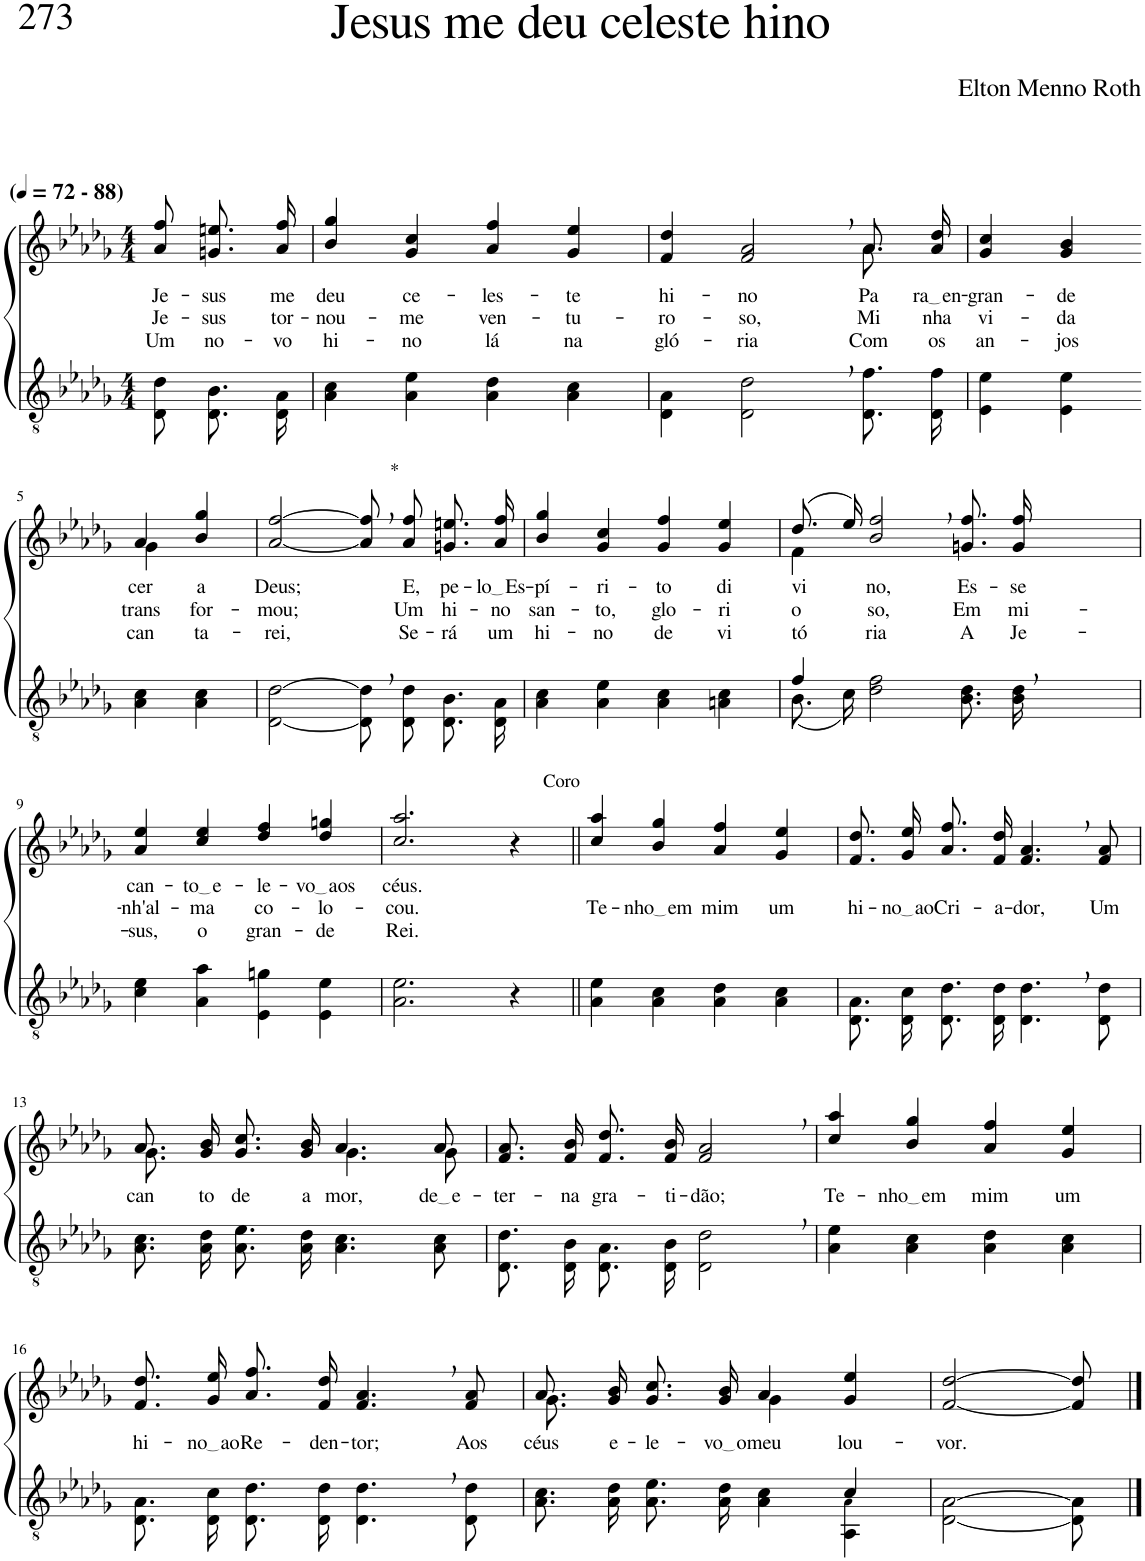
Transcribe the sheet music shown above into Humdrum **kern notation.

**kern	**kern	**text	**text	**text
*part2	*part1	*part1	*part1	*part1
*staff2	*staff1	*staff1	*staff1	*staff1
*I"Parte III e IV	*I"Parte I e II	*	*	*
*clefGv2	*clefG2	*	*	*
*Trd3c5	*Trd3c5	*	*	*
*k[b-e-a-d-g-]	*k[b-e-a-d-g-]	*	*	*
*M4/4	*M4/4	*	*	*
*MM72	*MM72	*	*	*
=1	=1	=1	=1	=1
!	!LO:TX:a:B:t=(	!	!	!
!	!LO:TX:a:B:t=- 88)	!	!	!
!	!	!LO:LY:b	!LO:LY:b	!LO:LY:b
8D-\ 8d-\	8a-/ 8ff/	Je-	Je-	Um
!	!	!LO:LY:b	!LO:LY:b	!LO:LY:b
8.D-/ 8.B-/L	8.gn\ 8.een\L	-sus	-sus	no-
!	!	!LO:LY:b	!LO:LY:b	!LO:LY:b
16D-/ 16A-/Jk	16a-\ 16ff\Jk	me	tor-	-vo
=2	=2	=2	=2	=2
!	!	!LO:LY:b	!LO:LY:b	!LO:LY:b
4A-\ 4c\	4b-/ 4gg-/	deu	-nou-	hi-
!	!	!LO:LY:b	!LO:LY:b	!LO:LY:b
4A-\ 4e-\	4g-/ 4cc/	ce-	-me	-no
!	!	!LO:LY:b	!LO:LY:b	!LO:LY:b
4A-\ 4d-\	4a-/ 4ff/	-les-	ven-	lá
!	!	!LO:LY:b	!LO:LY:b	!LO:LY:b
4A-\ 4c\	4g-/ 4ee-/	-te	-tu-	na
=3	=3	=3	=3	=3
!	!	!LO:LY:b	!LO:LY:b	!LO:LY:b
*	*^	*	*	*
4D-\ 4A-\	4f/ 4dd-/	2.ryy	hi-	-ro-	gló-
!	!	!	!LO:LY:b	!LO:LY:b	!LO:LY:b
2D-\, 2d-\,	2f/, 2a-/,	.	-no	-so,	-ria
!	!	!	!LO:LY:b	!LO:LY:b	!LO:LY:b
8.D-/ 8.f/L	8.a-\L	8.a-\	Pa-	Mi-	Com
!	!	!	!LO:LY:b	!LO:LY:b	!LO:LY:b
16D-/ 16f/Jk	16a-\ 16dd-\Jk	16ryy	ra en	-nha	os
=4	=4	=4	=4	=4	=4
!	!	!	!LO:LY:b	!LO:LY:b	!LO:LY:b
*	*v	*v	*	*	*
4E-\ 4e-\	4g-/ 4cc/	-gran-	vi-	an-
!	!	!LO:LY:b	!LO:LY:b	!LO:LY:b
4E-\ 4e-\	4g-/ 4b-/	-de-	-da	-jos
!!LO:LB:g=z
=5-	=5-	=5-	=5-	=5-
*	*^	*	*	*
!	!	!	!LO:LY:b	!LO:LY:b	!LO:LY:b
4A-\ 4c\	4a-/	4g-\	-cer	trans-	can-
!	!	!	!LO:LY:b	!LO:LY:b	!LO:LY:b
4A-\ 4c\	4b-/ 4gg-/	4ryy	a	-for-	ta-
=6	=6	=6	=6	=6	=6
!	!	!	!LO:LY:b	!LO:LY:b	!LO:LY:b
*	*v	*v	*	*	*
[2D-\ [2d-\	[2a-/ [2ff/	Deus;	-mou;	-rei,
!	!LO:TX:a:t=*	!	!	!
8D-],/ 8d-],/L	8a-],\ 8ff],\L	.	.	.
!	!	!LO:LY:b	!LO:LY:b	!LO:LY:b
8D-/ 8d-/J	8a-\ 8ff\J	E,	Um	Se-
!	!	!LO:LY:b	!LO:LY:b	!LO:LY:b
8.D-/ 8.B-/L	8.gn\ 8.een\L	pe-	hi-	-rá
!	!	!LO:LY:b	!LO:LY:b	!LO:LY:b
16D-/ 16A-/Jk	16a-\ 16ff\Jk	lo Es	-no	um
=7	=7	=7	=7	=7
!	!	!LO:LY:b	!LO:LY:b	!LO:LY:b
4A-\ 4c\	4b-/ 4gg-/	-pí-	san-	hi-
!	!	!LO:LY:b	!LO:LY:b	!LO:LY:b
4A-\ 4e-\	4g-/ 4cc/	-ri-	-to,	-no
!	!	!LO:LY:b	!LO:LY:b	!LO:LY:b
4A-\ 4c\	4g-/ 4ff/	-to	glo-	de
!	!	!LO:LY:b	!LO:LY:b	!LO:LY:b
4An\ 4c\	4g-/ 4ee-/	di-	-ri-	vi-
=8	=8	=8	=8	=8
*^	*^	*	*	*
!	!	!	!	!LO:LY:b	!LO:LY:b	!LO:LY:b
4f/	(8.B-\L	(8.dd-/L	4f\	-vi-	o-	-tó-
.	16c\Jk)	16ee-/Jk)	.	.	.	.
!	!	!	!	!LO:LY:b	!LO:LY:b	!LO:LY:b
2.ryy	2d-\ 2f\	2b-/, 2ff/,	2.ryy	-no,	-so,	-ria
!	!	!	!	!LO:LY:b	!LO:LY:b	!LO:LY:b
.	8.B-\ 8.d-\L	8.gn\ 8.ff\L	.	Es-	Em	A
!	!	!	!	!LO:LY:b	!LO:LY:b	!LO:LY:b
.	16B-\ 16d-\Jk	16g\ 16ff\Jk	.	-se	mi-	Je-
*	*	*v	*v	*	*	*
!!LO:LB:g=z
=9	=9	=9	=9	=9	=9
!	!	!	!LO:LY:b	!LO:LY:b	!LO:LY:b
*v	*v	*	*	*	*
4c\ 4e-\	4a-/ 4ee-/	can-	-nh'al-	-sus,
!	!	!LO:LY:b	!LO:LY:b	!LO:LY:b
4A-\ 4a-\	4cc/ 4ee-/	to e	-ma	o
!	!	!LO:LY:b	!LO:LY:b	!LO:LY:b
4E-\ 4gn\	4dd-/ 4ff/	-le-	co-	gran-
!	!	!LO:LY:b	!LO:LY:b	!LO:LY:b
4E-\ 4e-\	4dd-/ 4ggn/	vo aos	-lo-	-de
=10	=10	=10	=10	=10
!	!	!LO:LY:b	!LO:LY:b	!LO:LY:b
2.A-\ 2.e-\	2.cc/ 2.aa-/	céus.	-cou.	Rei.
!	!LO:TX:a:t=Coro	!	!	!
4r	4r	.	.	.
=11||	=11||	=11||	=11||	=11||
!	!	!	!LO:LY:b	!
4A-\ 4e-\	4cc/ 4aa-/	.	Te-	.
!	!	!	!LO:LY:b	!
4A-\ 4c\	4b-/ 4gg-/	.	nho em	.
!	!	!	!LO:LY:b	!
4A-\ 4d-\	4a-/ 4ff/	.	mim	.
!	!	!	!LO:LY:b	!
4A-\ 4c\	4g-/ 4ee-/	.	um	.
=12	=12	=12	=12	=12
!	!	!	!LO:LY:b	!
8.D-/ 8.A-/L	8.f\ 8.dd-\L	.	hi-	.
!	!	!	!LO:LY:b	!
16D-/ 16c/Jk	16g-\ 16ee-\Jk	.	no ao	.
!	!	!	!LO:LY:b	!
8.D-/ 8.d-/L	8.a-\ 8.ff\L	.	Cri-	.
!	!	!	!LO:LY:b	!
16D-/ 16d-/Jk	16f\ 16dd-\Jk	.	-a-	.
!	!	!	!LO:LY:b	!
4.D-\, 4.d-\,	4.f/, 4.a-/,	.	-dor,	.
!	!	!	!LO:LY:b	!
8D-\ 8d-\	8f/ 8a-/	.	Um	.
!!LO:LB:g=z
=13	=13	=13	=13	=13
*	*^	*	*	*
!	!	!	!LO:LY:b	!	!
8.A-\ 8.c\L	8.a-/L	8.g-\	can-	.	.
!	!	!	!LO:LY:b	!	!
16A-\ 16d-\Jk	16g-/ 16b-/Jk	16ryy	-to	.	.
!	!	!	!LO:LY:b	!	!
*	*v	*v	*	*	*
8.A-\ 8.e-\L	8.g-/ 8.cc/L	de	.	.
!	!	!LO:LY:b	!	!
16A-\ 16d-\Jk	16g-/ 16b-/Jk	a	.	.
*	*^	*	*	*
!	!	!	!LO:LY:b	!	!
4.A-\ 4.c\	4.a-/	4.g-\	mor,	.	.
!	!	!	!LO:LY:b	!	!
8A-\ 8c\	8a-/	8g-\	de e	.	.
=14	=14	=14	=14	=14	=14
!	!	!	!LO:LY:b	!	!
*	*v	*v	*	*	*
8.D-/ 8.d-/L	8.f/ 8.a-/L	-ter-	.	.
!	!	!LO:LY:b	!	!
16D-/ 16B-/Jk	16f/ 16b-/Jk	-na	.	.
!	!	!LO:LY:b	!	!
8.D-/ 8.A-/L	8.f/ 8.dd-/L	gra-	.	.
!	!	!LO:LY:b	!	!
16D-/ 16B-/Jk	16f/ 16b-/Jk	-ti-	.	.
!	!	!LO:LY:b	!	!
2D-\, 2d-\,	2f/, 2a-/,	-dão;	.	.
=15	=15	=15	=15	=15
!	!	!LO:LY:b	!	!
4A-\ 4e-\	4cc/ 4aa-/	Te-	.	.
!	!	!LO:LY:b	!	!
4A-\ 4c\	4b-/ 4gg-/	nho em	.	.
!	!	!LO:LY:b	!	!
4A-\ 4d-\	4a-/ 4ff/	mim	.	.
!	!	!LO:LY:b	!	!
4A-\ 4c\	4g-/ 4ee-/	um	.	.
!!LO:LB:g=z
=16	=16	=16	=16	=16
!	!	!LO:LY:b	!	!
8.D-/ 8.A-/L	8.f\ 8.dd-\L	hi-	.	.
!	!	!LO:LY:b	!	!
16D-/ 16c/Jk	16g-\ 16ee-\Jk	no ao	.	.
!	!	!LO:LY:b	!	!
8.D-/ 8.d-/L	8.a-\ 8.ff\L	Re-	.	.
!	!	!LO:LY:b	!	!
16D-/ 16d-/Jk	16f\ 16dd-\Jk	-den-	.	.
!	!	!LO:LY:b	!	!
4.D-\, 4.d-\,	4.f/, 4.a-/,	-tor;	.	.
!	!	!LO:LY:b	!	!
8D-\ 8d-\	8f/ 8a-/	Aos	.	.
=17	=17	=17	=17	=17
*^	*^	*	*	*
!	!	!	!	!LO:LY:b	!	!
2.ryy	8.A-\ 8.c\L	8.a-/L	8.g-\	céus	.	.
!	!	!	!	!LO:LY:b	!	!
.	16A-\ 16d-\Jk	16g-/ 16b-/Jk	16ryy	e-	.	.
!	!	!	!	!LO:LY:b	!	!
*	*	*v	*v	*	*	*
.	8.A-\ 8.e-\L	8.g-/ 8.cc/L	-le-	.	.
!	!	!	!LO:LY:b	!	!
.	16A-\ 16d-\Jk	16g-/ 16b-/Jk	vo o	.	.
*	*	*^	*	*	*
!	!	!	!	!LO:LY:b	!	!
.	4A-\ 4c\	4a-/	4g-\	meu	.	.
!	!	!	!	!LO:LY:b	!	!
4c/	4AA-\ 4A-!\	4g-/ 4ee-/	4ryy	lou-	.	.
=18	=18	=18	=18	=18	=18	=18
!	!	!	!	!LO:LY:b	!	!
*v	*v	*	*	*	*	*
*	*v	*v	*	*	*
[2D-\ [2A-\	[2f/ [2dd-/	-vor.	.	.
8D-\] 8A-\]	8f/] 8dd-/]	.	.	.
==	==	==	==	==
*-	*-	*-	*-	*-
